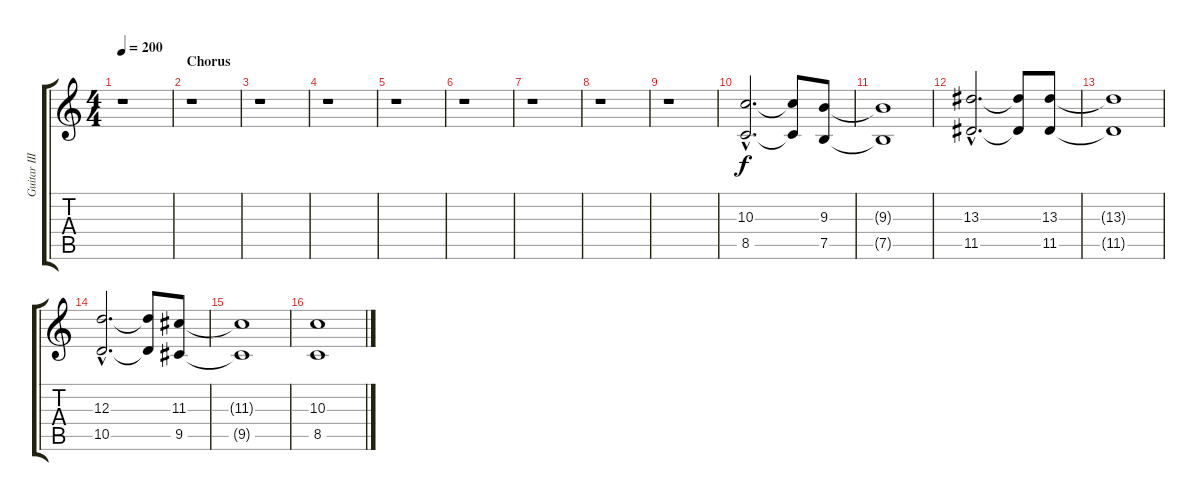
\track ("Guitar III" "Guitar III") {instrument overdrivenguitar}
\staff {score tabs}
\tuning (B3 Gb3 D3 A2 E2 B1) {hide}
\ts (4 4)
\tempo 200
\clef g2
\ks c
r.1{dy f} |
\section ("" "Chorus")
r.1 |
r.1 |
r.1 |
r.1 |
r.1 |
r.1 |
r.1 |
r.1 |
(10.3{hac} 8.5{hac}).2{d} (10.3{t} 8.5{t}).8 (9.3 7.5).8 |
(9.3{t} 7.5{t}).1 |
(13.3{hac} 11.5{hac}).2{d} (13.3{t} 11.5{t}).8 (13.3 11.5).8 |
(13.3{t} 11.5{t}).1 |
(12.3{hac} 10.5{hac}).2{d} (12.3{t} 10.5{t}).8 (11.3 9.5).8 |
(11.3{t} 9.5{t}).1 |
(10.3 8.5).1
